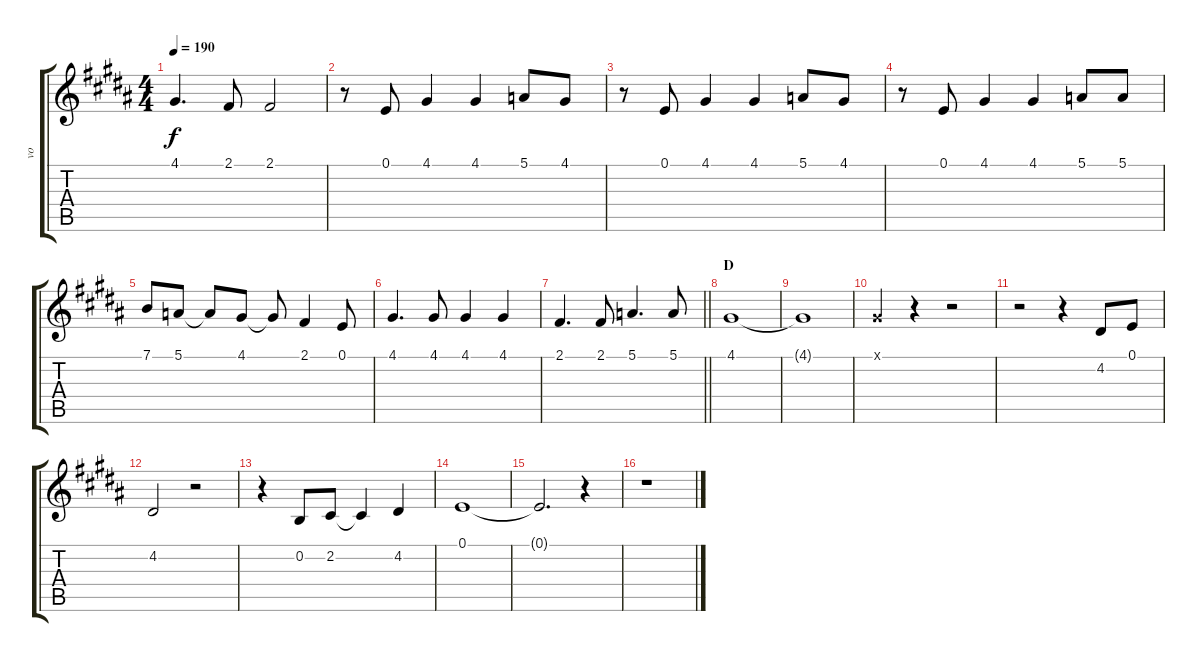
\track ("vo" "vo") {instrument flute}
\staff {score tabs}
\tuning (E4 B3 G3 D3 A2 E2) {hide}
\ts (4 4)
\tempo 190
\clef g2
\ks b
4.1.4{d dy f} 2.1.8 2.1.2 |
r.8 0.1.8 4.1.4 4.1.4 5.1.8 4.1.8 |
r.8 0.1.8 4.1.4 4.1.4 5.1.8 4.1.8 |
r.8 0.1.8 4.1.4 4.1.4 5.1.8 5.1.8 |
7.1.8 5.1.8 5.1{t}.8 4.1.8 4.1{t}.8 2.1.4 0.1.8 |
4.1.4{d} 4.1.8 4.1.4 4.1.4 |
\barLineRight lightlight
2.1.4{d} 2.1.8 5.1.4{d} 5.1.8 |
\section ("" "D")
4.1.1 |
4.1{t}.1 |
4.1{x}.4 r.4 r.2 |
r.2 r.4 4.2.8 0.1.8 |
4.2.2 r.2 |
r.4 0.2.8 2.2.8 2.2{t}.4 4.2.4 |
0.1.1 |
0.1{t}.2{d} r.4 |
r.1
